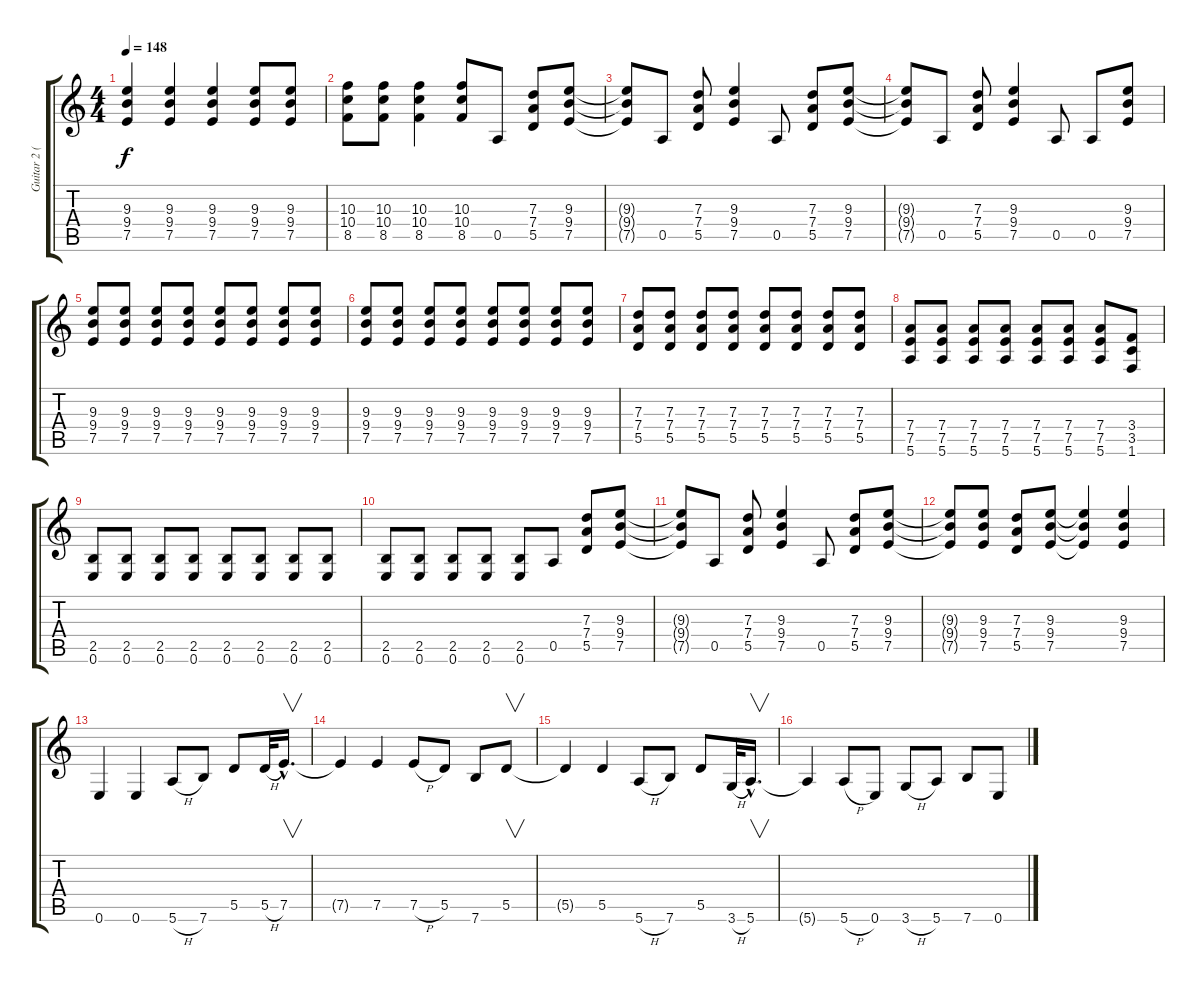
\track ("Guitar 2 (Dist.)" "Guitar 2 (") {instrument distortionguitar}
\staff {score tabs}
\tuning (E4 B3 G3 D3 A2 E2) {hide}
\ts (4 4)
\tempo 148
\clef g2
\ks c
(9.3 9.4 7.5).4{dy f} (9.3 9.4 7.5).4 (9.3 9.4 7.5).4 (9.3 9.4 7.5).8 (9.3 9.4 7.5).8 |
(10.3 10.4 8.5).8 (10.3 10.4 8.5).8 (10.3 10.4 8.5).4 (10.3 10.4 8.5).8 0.5.8 (7.3 7.4 5.5).8 (9.3 9.4 7.5).8 |
(9.3{t} 9.4{t} 7.5{t}).8 0.5.8 (7.3 7.4 5.5).8 (9.3 9.4 7.5).4 0.5.8 (7.3 7.4 5.5).8 (9.3 9.4 7.5).8 |
(9.3{t} 9.4{t} 7.5{t}).8 0.5.8 (7.3 7.4 5.5).8 (9.3 9.4 7.5).4 0.5.8 0.5.8 (9.3 9.4 7.5).8 |
(9.3 9.4 7.5).8 (9.3 9.4 7.5).8 (9.3 9.4 7.5).8 (9.3 9.4 7.5).8 (9.3 9.4 7.5).8 (9.3 9.4 7.5).8 (9.3 9.4 7.5).8 (9.3 9.4 7.5).8 |
(9.3 9.4 7.5).8 (9.3 9.4 7.5).8 (9.3 9.4 7.5).8 (9.3 9.4 7.5).8 (9.3 9.4 7.5).8 (9.3 9.4 7.5).8 (9.3 9.4 7.5).8 (9.3 9.4 7.5).8 |
(7.3 7.4 5.5).8 (7.3 7.4 5.5).8 (7.3 7.4 5.5).8 (7.3 7.4 5.5).8 (7.3 7.4 5.5).8 (7.3 7.4 5.5).8 (7.3 7.4 5.5).8 (7.3 7.4 5.5).8 |
(7.4 7.5 5.6).8 (7.4 7.5 5.6).8 (7.4 7.5 5.6).8 (7.4 7.5 5.6).8 (7.4 7.5 5.6).8 (7.4 7.5 5.6).8 (7.4 7.5 5.6).8 (3.4 3.5 1.6).8 |
(2.5 0.6).8 (2.5 0.6).8 (2.5 0.6).8 (2.5 0.6).8 (2.5 0.6).8 (2.5 0.6).8 (2.5 0.6).8 (2.5 0.6).8 |
(2.5 0.6).8 (2.5 0.6).8 (2.5 0.6).8 (2.5 0.6).8 (2.5 0.6).8 0.5.8 (7.3 7.4 5.5).8 (9.3 9.4 7.5).8 |
(9.3{t} 9.4{t} 7.5{t}).8 0.5.8 (7.3 7.4 5.5).8 (9.3 9.4 7.5).4 0.5.8 (7.3 7.4 5.5).8 (9.3 9.4 7.5).8 |
(9.3{t} 9.4{t} 7.5{t}).8 (9.3 9.4 7.5).8 (7.3 7.4 5.5).8 (9.3 9.4 7.5).8 (9.3{t} 9.4{t} 7.5{t}).4 (9.3 9.4 7.5).4 |
0.6.4 0.6.4 5.6{h}.8 7.6.8 5.5.8 5.5{h}.32 7.5{hac}.16{v d} |
7.5{t}.4 7.5.4 7.5{h}.8 5.5.8 7.6.8 5.5.8{v} |
5.5{t}.4 5.5.4 5.6{h}.8 7.6.8 5.5.8 3.6{h}.32 5.6{hac}.16{v d} |
5.6{t}.4 5.6{h}.8 0.6.8 3.6{h}.8 5.6.8 7.6.8 0.6.8
